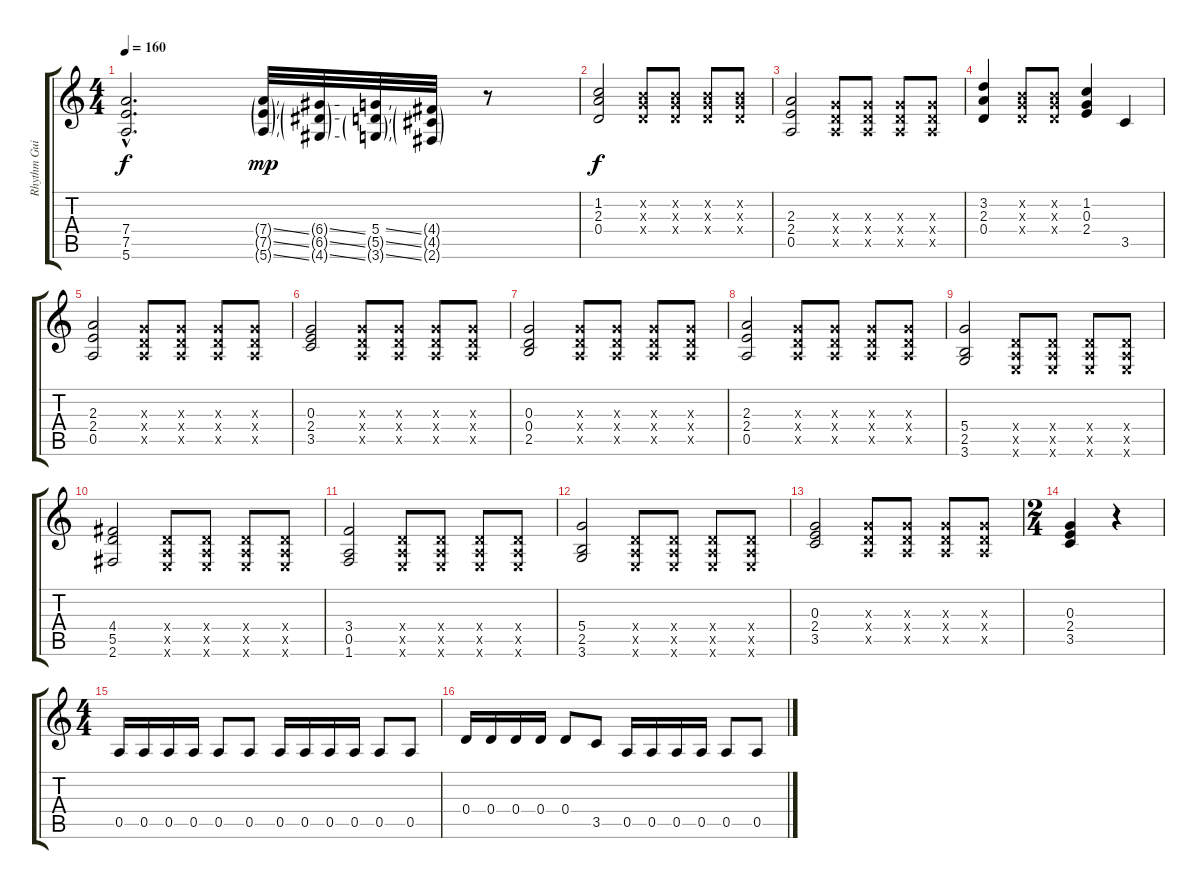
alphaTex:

\track ("Rhythm Guitar" "Rhythm Gui") {instrument distortionguitar}
\staff {score tabs}
\tuning (E4 B3 G3 D3 A2 E2) {hide}
\ts (4 4)
\tempo 160
\clef g2
\ks c
(7.4{hac} 7.5{hac} 5.6{hac}).2{d dy f} (7.4{ss g} 7.5{ss g} 5.6{ss g}).32{dy mp} (6.4{ss g} 6.5{ss g} 4.6{ss g}).32 (5.4{ss} 5.5{ss g} 3.6{ss g}).32 (4.4{g} 4.5{g} 2.6{g}).32 r.8 |
(1.2 2.3 0.4).2{dy f} (0.2{x} 0.3{x} 0.4{x}).8 (0.2{x} 0.3{x} 0.4{x}).8 (0.2{x} 0.3{x} 0.4{x}).8 (0.2{x} 0.3{x} 0.4{x}).8 |
(2.3 2.4 0.5).2 (0.3{x} 0.4{x} 0.5{x}).8 (0.3{x} 0.4{x} 0.5{x}).8 (0.3{x} 0.4{x} 0.5{x}).8 (0.3{x} 0.4{x} 0.5{x}).8 |
(3.2 2.3 0.4).4 (0.2{x} 0.3{x} 0.4{x}).8 (0.2{x} 0.3{x} 0.4{x}).8 (1.2 0.3 2.4).4 3.5.4 |
(2.3 2.4 0.5).2 (0.3{x} 0.4{x} 0.5{x}).8 (0.3{x} 0.4{x} 0.5{x}).8 (0.3{x} 0.4{x} 0.5{x}).8 (0.3{x} 0.4{x} 0.5{x}).8 |
(0.3 2.4 3.5).2 (0.3{x} 0.4{x} 0.5{x}).8 (0.3{x} 0.4{x} 0.5{x}).8 (0.3{x} 0.4{x} 0.5{x}).8 (0.3{x} 0.4{x} 0.5{x}).8 |
(0.3 0.4 2.5).2 (0.3{x} 0.4{x} 0.5{x}).8 (0.3{x} 0.4{x} 0.5{x}).8 (0.3{x} 0.4{x} 0.5{x}).8 (0.3{x} 0.4{x} 0.5{x}).8 |
(2.3 2.4 0.5).2 (0.3{x} 0.4{x} 0.5{x}).8 (0.3{x} 0.4{x} 0.5{x}).8 (0.3{x} 0.4{x} 0.5{x}).8 (0.3{x} 0.4{x} 0.5{x}).8 |
(5.4 2.5 3.6).2 (0.4{x} 0.5{x} 0.6{x}).8 (0.4{x} 0.5{x} 0.6{x}).8 (0.4{x} 0.5{x} 0.6{x}).8 (0.4{x} 0.5{x} 0.6{x}).8 |
(4.4 5.5 2.6).2 (0.4{x} 0.5{x} 0.6{x}).8 (0.4{x} 0.5{x} 0.6{x}).8 (0.4{x} 0.5{x} 0.6{x}).8 (0.4{x} 0.5{x} 0.6{x}).8 |
(3.4 0.5 1.6).2 (0.4{x} 0.5{x} 0.6{x}).8 (0.4{x} 0.5{x} 0.6{x}).8 (0.4{x} 0.5{x} 0.6{x}).8 (0.4{x} 0.5{x} 0.6{x}).8 |
(5.4 2.5 3.6).2 (0.4{x} 0.5{x} 0.6{x}).8 (0.4{x} 0.5{x} 0.6{x}).8 (0.4{x} 0.5{x} 0.6{x}).8 (0.4{x} 0.5{x} 0.6{x}).8 |
(0.3 2.4 3.5).2 (0.3{x} 0.4{x} 0.5{x}).8 (0.3{x} 0.4{x} 0.5{x}).8 (0.3{x} 0.4{x} 0.5{x}).8 (0.3{x} 0.4{x} 0.5{x}).8 |
\ts (2 4)
(0.3 2.4 3.5).4 r.4 |
\ts (4 4)
0.5.16 0.5.16 0.5.16 0.5.16 0.5.8 0.5.8 0.5.16 0.5.16 0.5.16 0.5.16 0.5.8 0.5.8 |
0.4.16 0.4.16 0.4.16 0.4.16 0.4.8 3.5.8 0.5.16 0.5.16 0.5.16 0.5.16 0.5.8 0.5.8
